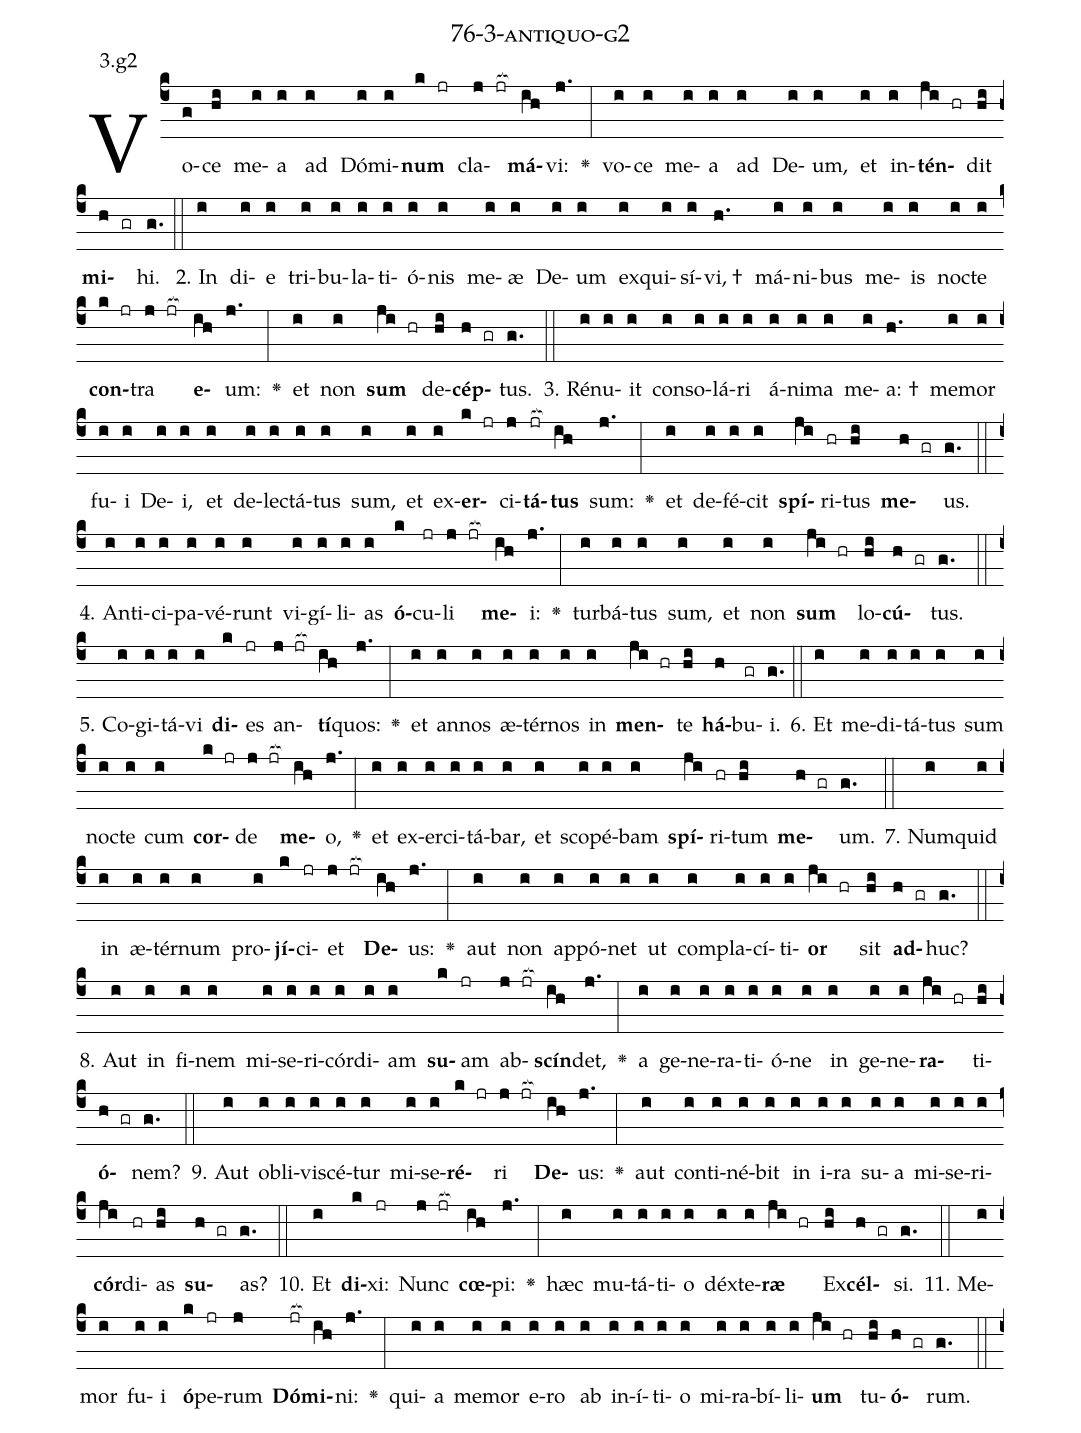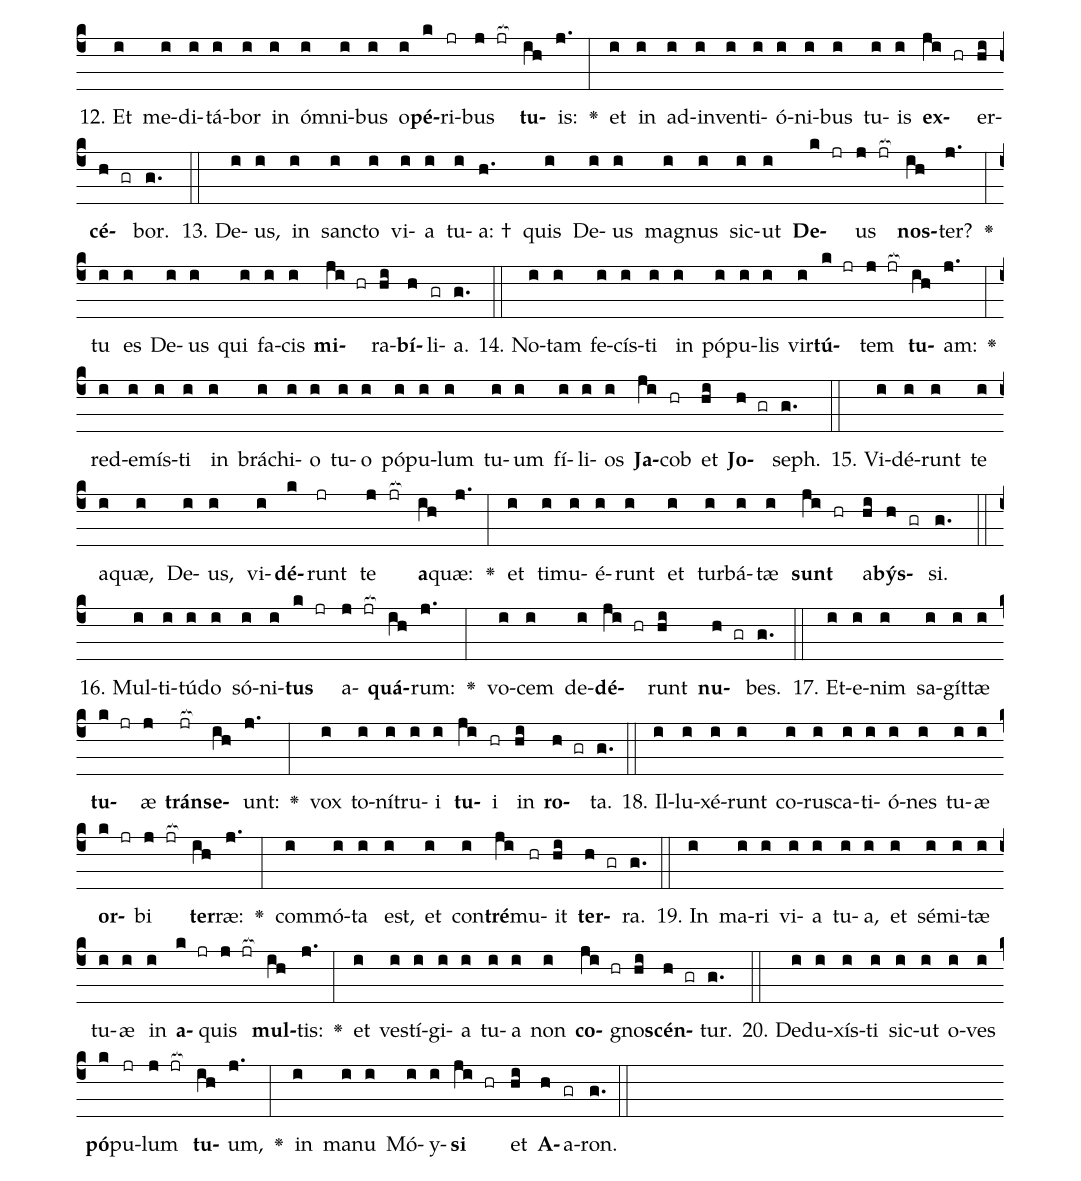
name: 76-3-antiquo-g2;
annotation: 3.g2;
%%
(c4)Vo(g)ce(hi) me(i)a(i) ad(i) Dó(i)mi(i)<b>num</b>(k jr) cla(j jr[ocb:1{])<b>má</b>(ih[ocb:0}])vi:(j.) <v>\greheightstar</v>(:) vo(i)ce(i) me(i)a(i) ad(i) De(i)um,(i) et(i) in(i)<b>tén</b>(ji hr)dit(hi) <b>mi</b>(h gr)hi.(g.) (::)
2. In(i) di(i)e(i) tri(i)bu(i)la(i)ti(i)ó(i)nis(i) me(i)æ(i) De(i)um(i) ex(i)qui(i)sí(i)vi, †(h.) má(i)ni(i)bus(i) me(i)is(i) noc(i)te(i) <b>con</b>(k jr)tra(j jr[ocb:1{]) <b>e</b>(ih[ocb:0}])um:(j.) <v>\greheightstar</v>(:) et(i) non(i) <b>sum</b>(ji hr) de(hi)<b>cép</b>(h gr)tus.(g.) (::)
3. Ré(i)nu(i)it(i) con(i)so(i)lá(i)ri(i) á(i)ni(i)ma(i) me(i)a: †(h.) me(i)mor(i) fu(i)i(i) De(i)i,(i) et(i) de(i)lec(i)tá(i)tus(i) sum,(i) et(i) ex(i)<b>er</b>(k jr)ci(j)<b>tá</b>(jr[ocb:1{])<b>tus</b>(ih[ocb:0}]) sum:(j.) <v>\greheightstar</v>(:) et(i) de(i)fé(i)cit(i) <b>spí</b>(ji)ri(hr)tus(hi) <b>me</b>(h gr)us.(g.) (::)
4. An(i)ti(i)ci(i)pa(i)vé(i)runt(i) vi(i)gí(i)li(i)as(i) <b>ó</b>(k)cu(jr)li(j jr[ocb:1{]) <b>me</b>(ih[ocb:0}])i:(j.) <v>\greheightstar</v>(:) tur(i)bá(i)tus(i) sum,(i) et(i) non(i) <b>sum</b>(ji hr) lo(hi)<b>cú</b>(h gr)tus.(g.) (::)
5. Co(i)gi(i)tá(i)vi(i) <b>di</b>(k)es(jr) an(j jr[ocb:1{])<b>tí</b>(ih[ocb:0}])quos:(j.) <v>\greheightstar</v>(:) et(i) an(i)nos(i) æ(i)tér(i)nos(i) in(i) <b>men</b>(ji hr)te(hi) <b>há</b>(h)bu(gr)i.(g.) (::)
6. Et(i) me(i)di(i)tá(i)tus(i) sum(i) noc(i)te(i) cum(i) <b>cor</b>(k jr)de(j jr[ocb:1{]) <b>me</b>(ih[ocb:0}])o,(j.) <v>\greheightstar</v>(:) et(i) ex(i)er(i)ci(i)tá(i)bar,(i) et(i) sco(i)pé(i)bam(i) <b>spí</b>(ji)ri(hr)tum(hi) <b>me</b>(h gr)um.(g.) (::)
7. Num(i)quid(i) in(i) æ(i)tér(i)num(i) pro(i)<b>jí</b>(k)ci(jr)et(j jr[ocb:1{]) <b>De</b>(ih[ocb:0}])us:(j.) <v>\greheightstar</v>(:) aut(i) non(i) ap(i)pó(i)net(i) ut(i) com(i)pla(i)cí(i)ti(i)<b>or</b>(ji hr) sit(hi) <b>ad</b>(h gr)huc?(g.) (::)
8. Aut(i) in(i) fi(i)nem(i) mi(i)se(i)ri(i)cór(i)di(i)am(i) <b>su</b>(k)am(jr) ab(j jr[ocb:1{])<b>scín</b>(ih[ocb:0}])det,(j.) <v>\greheightstar</v>(:) a(i) ge(i)ne(i)ra(i)ti(i)ó(i)ne(i) in(i) ge(i)ne(i)<b>ra</b>(ji hr)ti(hi)<b>ó</b>(h gr)nem?(g.) (::)
9. Aut(i) ob(i)li(i)vi(i)scé(i)tur(i) mi(i)se(i)<b>ré</b>(k jr)ri(j jr[ocb:1{]) <b>De</b>(ih[ocb:0}])us:(j.) <v>\greheightstar</v>(:) aut(i) con(i)ti(i)né(i)bit(i) in(i) i(i)ra(i) su(i)a(i) mi(i)se(i)ri(i)<b>cór</b>(ji)di(hr)as(hi) <b>su</b>(h gr)as?(g.) (::)
10. Et(i) <b>di</b>(k)xi:(jr) Nunc(j jr[ocb:1{]) <b>cœ</b>(ih[ocb:0}])pi:(j.) <v>\greheightstar</v>(:) hæc(i) mu(i)tá(i)ti(i)o(i) déx(i)te(i)<b>ræ</b>(ji hr) Ex(hi)<b>cél</b>(h gr)si.(g.) (::)
11. Me(i)mor(i) fu(i)i(i) <b>ó</b>(k)pe(jr)rum(j) <b>Dó</b>(jr[ocb:1{])<b>mi</b>(ih[ocb:0}])ni:(j.) <v>\greheightstar</v>(:) qui(i)a(i) me(i)mor(i) e(i)ro(i) ab(i) in(i)í(i)ti(i)o(i) mi(i)ra(i)bí(i)li(i)<b>um</b>(ji hr) tu(hi)<b>ó</b>(h gr)rum.(g.) (::)
12. Et(i) me(i)di(i)tá(i)bor(i) in(i) óm(i)ni(i)bus(i) o(i)<b>pé</b>(k)ri(jr)bus(j jr[ocb:1{]) <b>tu</b>(ih[ocb:0}])is:(j.) <v>\greheightstar</v>(:) et(i) in(i) ad(i)in(i)ven(i)ti(i)ó(i)ni(i)bus(i) tu(i)is(i) <b>ex</b>(ji hr)er(hi)<b>cé</b>(h gr)bor.(g.) (::)
13. De(i)us,(i) in(i) sanc(i)to(i) vi(i)a(i) tu(i)a: †(h.) quis(i) De(i)us(i) ma(i)gnus(i) sic(i)ut(i) <b>De</b>(k jr)us(j jr[ocb:1{]) <b>nos</b>(ih[ocb:0}])ter?(j.) <v>\greheightstar</v>(:) tu(i) es(i) De(i)us(i) qui(i) fa(i)cis(i) <b>mi</b>(ji hr)ra(hi)<b>bí</b>(h)li(gr)a.(g.) (::)
14. No(i)tam(i) fe(i)cís(i)ti(i) in(i) pó(i)pu(i)lis(i) vir(i)<b>tú</b>(k jr)tem(j jr[ocb:1{]) <b>tu</b>(ih[ocb:0}])am:(j.) <v>\greheightstar</v>(:) red(i)e(i)mís(i)ti(i) in(i) brá(i)chi(i)o(i) tu(i)o(i) pó(i)pu(i)lum(i) tu(i)um(i) fí(i)li(i)os(i) <b>Ja</b>(ji)cob(hr) et(hi) <b>Jo</b>(h gr)seph.(g.) (::)
15. Vi(i)dé(i)runt(i) te(i) a(i)quæ,(i) De(i)us,(i) vi(i)<b>dé</b>(k)runt(jr) te(j jr[ocb:1{]) <b>a</b>(ih[ocb:0}])quæ:(j.) <v>\greheightstar</v>(:) et(i) ti(i)mu(i)é(i)runt(i) et(i) tur(i)bá(i)tæ(i) <b>sunt</b>(ji hr) a(hi)<b>býs</b>(h gr)si.(g.) (::)
16. Mul(i)ti(i)tú(i)do(i) só(i)ni(i)<b>tus</b>(k jr) a(j jr[ocb:1{])<b>quá</b>(ih[ocb:0}])rum:(j.) <v>\greheightstar</v>(:) vo(i)cem(i) de(i)<b>dé</b>(ji hr)runt(hi) <b>nu</b>(h gr)bes.(g.) (::)
17. Et(i)e(i)nim(i) sa(i)gít(i)tæ(i) <b>tu</b>(k jr)æ(j) <b>tráns</b>(jr[ocb:1{])<b>e</b>(ih[ocb:0}])unt:(j.) <v>\greheightstar</v>(:) vox(i) to(i)ní(i)tru(i)i(i) <b>tu</b>(ji)i(hr) in(hi) <b>ro</b>(h gr)ta.(g.) (::)
18. Il(i)lu(i)xé(i)runt(i) co(i)rus(i)ca(i)ti(i)ó(i)nes(i) tu(i)æ(i) <b>or</b>(k jr)bi(j jr[ocb:1{]) <b>ter</b>(ih[ocb:0}])ræ:(j.) <v>\greheightstar</v>(:) com(i)mó(i)ta(i) est,(i) et(i) con(i)<b>tré</b>(ji)mu(hr)it(hi) <b>ter</b>(h gr)ra.(g.) (::)
19. In(i) ma(i)ri(i) vi(i)a(i) tu(i)a,(i) et(i) sé(i)mi(i)tæ(i) tu(i)æ(i) in(i) <b>a</b>(k jr)quis(j jr[ocb:1{]) <b>mul</b>(ih[ocb:0}])tis:(j.) <v>\greheightstar</v>(:) et(i) ves(i)tí(i)gi(i)a(i) tu(i)a(i) non(i) <b>co</b>(ji hr)gno(hi)<b>scén</b>(h gr)tur.(g.) (::)
20. De(i)du(i)xís(i)ti(i) sic(i)ut(i) o(i)ves(i) <b>pó</b>(k)pu(jr)lum(j jr[ocb:1{]) <b>tu</b>(ih[ocb:0}])um,(j.) <v>\greheightstar</v>(:) in(i) ma(i)nu(i) Mó(i)y(i)<b>si</b>(ji hr) et(hi) <b>A</b>(h)a(gr)ron.(g.) (::)
